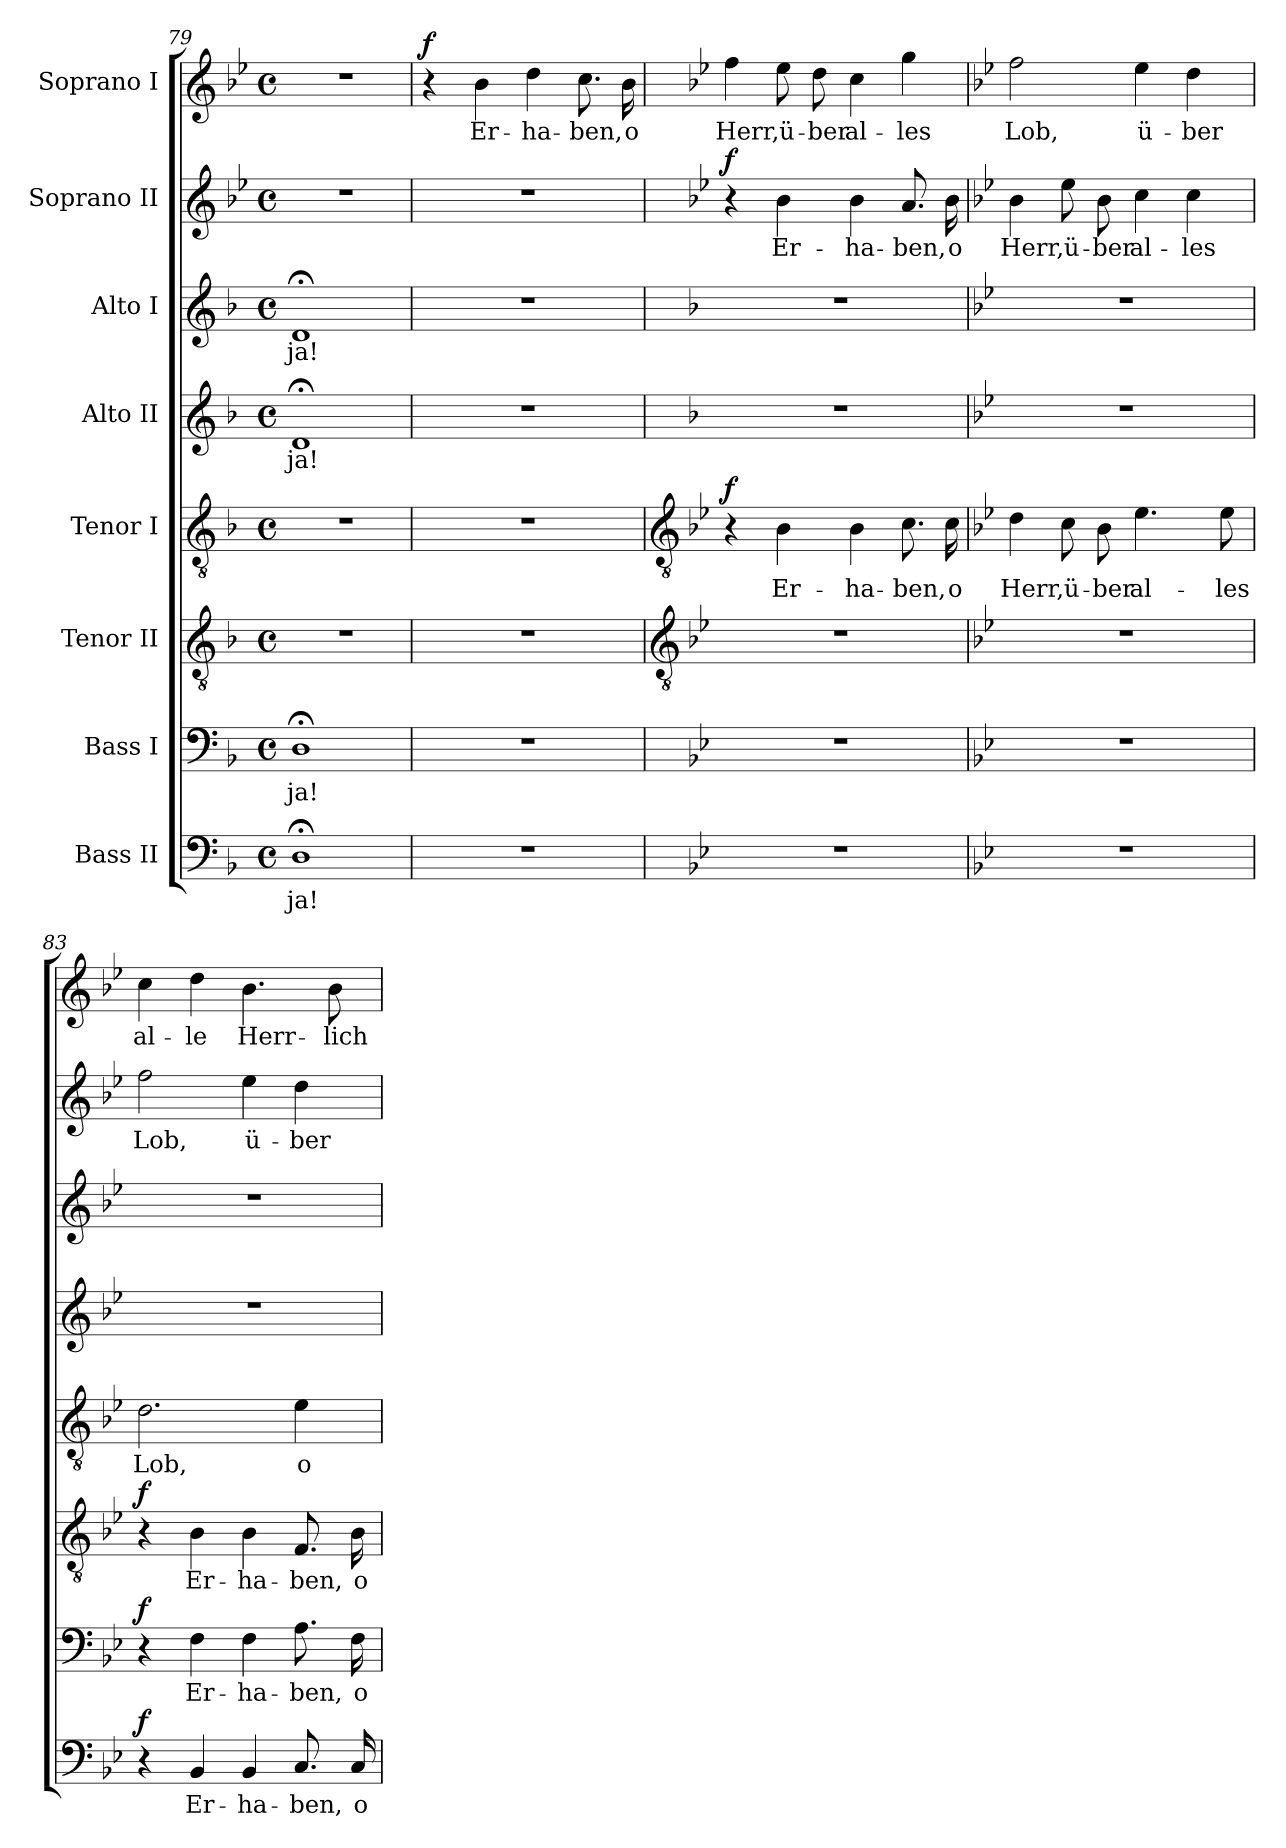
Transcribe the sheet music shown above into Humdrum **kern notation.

**kern	**text	**dynam	**kern	**text	**dynam	**kern	**text	**dynam	**kern	**text	**dynam	**kern	**text	**kern	**text	**kern	**text	**dynam	**kern	**text	**dynam
*part8	*part8	*part8	*part7	*part7	*part7	*part6	*part6	*part6	*part5	*part5	*part5	*part4	*part4	*part3	*part3	*part2	*part2	*part2	*part1	*part1	*part1
*staff8	*staff8	*staff8	*staff7	*staff7	*staff7	*staff6	*staff6	*staff6	*staff5	*staff5	*staff5	*staff4	*staff4	*staff3	*staff3	*staff2	*staff2	*staff2	*staff1	*staff1	*staff1
*I"Bass II	*	*	*I"Bass I	*	*	*I"Tenor II	*	*	*I"Tenor I	*	*	*I"Alto II	*	*I"Alto I	*	*I"Soprano II	*	*	*I"Soprano I	*	*
!!LO:LB:g=z
*clefF4	*	*	*clefF4	*	*	*clefGv2	*	*	*clefGv2	*	*	*clefG2	*	*clefG2	*	*clefG2	*	*	*clefG2	*	*
*k[b-]	*	*	*k[b-]	*	*	*k[b-]	*	*	*k[b-]	*	*	*k[b-]	*	*k[b-]	*	*k[b-e-]	*	*	*k[b-e-]	*	*
*F:	*	*	*F:	*	*	*F:	*	*	*F:	*	*	*F:	*	*F:	*	*B-:	*	*	*B-:	*	*
*M4/4	*	*	*M4/4	*	*	*M4/4	*	*	*M4/4	*	*	*M4/4	*	*M4/4	*	*M4/4	*	*	*M4/4	*	*
*met(c)	*	*	*met(c)	*	*	*met(c)	*	*	*met(c)	*	*	*met(c)	*	*met(c)	*	*met(c)	*	*	*met(c)	*	*
=79	=79	=79	=79	=79	=79	=79	=79	=79	=79	=79	=79	=79	=79	=79	=79	=79	=79	=79	=79	=79	=79
!	!LO:LY:b	!	!	!LO:LY:b	!	!	!	!	!	!	!	!	!LO:LY:b	!	!LO:LY:b	!	!	!	!	!	!
1D;<	-ja!	.	1D;<	-ja!	.	1r	.	.	1r	.	.	1d;<	ja!	1d;<	ja!	1r	.	.	1r	.	.
=80	=80	=80	=80	=80	=80	=80	=80	=80	=80	=80	=80	=80	=80	=80	=80	=80	=80	=80	=80	=80	=80
!	!	!	!	!	!	!	!	!	!	!	!	!	!	!	!	!	!	!	!	!	!LO:DY:a
1r	.	.	1r	.	.	1r	.	.	1r	.	.	1r	.	1r	.	1r	.	.	4r	.	f
!	!	!	!	!	!	!	!	!	!	!	!	!	!	!	!	!	!	!	!	!LO:LY:b	!
.	.	.	.	.	.	.	.	.	.	.	.	.	.	.	.	.	.	.	4b-\	Er-	.
!	!	!	!	!	!	!	!	!	!	!	!	!	!	!	!	!	!	!	!	!LO:LY:b	!
.	.	.	.	.	.	.	.	.	.	.	.	.	.	.	.	.	.	.	4dd\	-ha-	.
!	!	!	!	!	!	!	!	!	!	!	!	!	!	!	!	!	!	!	!	!LO:LY:b	!
.	.	.	.	.	.	.	.	.	.	.	.	.	.	.	.	.	.	.	8.cc\	-ben,	.
!	!	!	!	!	!	!	!	!	!	!	!	!	!	!	!	!	!	!	!	!LO:LY:b	!
.	.	.	.	.	.	.	.	.	.	.	.	.	.	.	.	.	.	.	16b-\	o	.
!!LO:LB:g=z
=81	=81	=81	=81	=81	=81	=81	=81	=81	=81	=81	=81	=81	=81	=81	=81	=81	=81	=81	=81	=81	=81
*	*	*	*	*	*	*clefGv2	*	*	*clefGv2	*	*	*	*	*	*	*	*	*	*	*	*
*k[b-e-]	*	*	*k[b-e-]	*	*	*k[b-e-]	*	*	*k[b-e-]	*	*	*	*	*	*	*	*	*	*	*	*
*B-:	*	*	*B-:	*	*	*B-:	*	*	*B-:	*	*	*	*	*	*	*	*	*	*	*	*
!	!	!	!	!	!	!	!	!	!	!	!LO:DY:a	!	!	!	!	!	!	!LO:DY:a	!	!LO:LY:b	!
1r	.	.	1r	.	.	1r	.	.	4r	.	f	1r	.	1r	.	4r	.	f	4ff\	Herr,	.
!	!	!	!	!	!	!	!	!	!	!LO:LY:b	!	!	!	!	!	!	!LO:LY:b	!	!	!LO:LY:b	!
.	.	.	.	.	.	.	.	.	4B-\	Er-	.	.	.	.	.	4b-\	Er-	.	8ee-\	ü-	.
!	!	!	!	!	!	!	!	!	!	!	!	!	!	!	!	!	!	!	!	!LO:LY:b	!
.	.	.	.	.	.	.	.	.	.	.	.	.	.	.	.	.	.	.	8dd\	-ber	.
!	!	!	!	!	!	!	!	!	!	!LO:LY:b	!	!	!	!	!	!	!LO:LY:b	!	!	!LO:LY:b	!
.	.	.	.	.	.	.	.	.	4B-\	-ha-	.	.	.	.	.	4b-\	-ha-	.	4cc\	al-	.
!	!	!	!	!	!	!	!	!	!	!LO:LY:b	!	!	!	!	!	!	!LO:LY:b	!	!	!LO:LY:b	!
.	.	.	.	.	.	.	.	.	8.c\	-ben,	.	.	.	.	.	8.a/	-ben,	.	4gg\	-les	.
!	!	!	!	!	!	!	!	!	!	!LO:LY:b	!	!	!	!	!	!	!LO:LY:b	!	!	!	!
.	.	.	.	.	.	.	.	.	16c\	o	.	.	.	.	.	16b-\	o	.	.	.	.
!!LO:LB:g=z
=82	=82	=82	=82	=82	=82	=82	=82	=82	=82	=82	=82	=82	=82	=82	=82	=82	=82	=82	=82	=82	=82
*	*	*	*	*	*	*	*	*	*	*	*	*k[b-e-]	*	*k[b-e-]	*	*	*	*	*	*	*
*	*	*	*	*	*	*	*	*	*	*	*	*B-:	*	*B-:	*	*	*	*	*	*	*
!	!	!	!	!	!	!	!	!	!	!LO:LY:b	!	!	!	!	!	!	!LO:LY:b	!	!	!LO:LY:b	!
1r	.	.	1r	.	.	1r	.	.	4d\	Herr,	.	1r	.	1r	.	4b-\	Herr,	.	2ff\	Lob,	.
!	!	!	!	!	!	!	!	!	!	!LO:LY:b	!	!	!	!	!	!	!LO:LY:b	!	!	!	!
.	.	.	.	.	.	.	.	.	8c\	ü-	.	.	.	.	.	8ee-\	ü-	.	.	.	.
!	!	!	!	!	!	!	!	!	!	!LO:LY:b	!	!	!	!	!	!	!LO:LY:b	!	!	!	!
.	.	.	.	.	.	.	.	.	8B-\	-ber	.	.	.	.	.	8b-\	-ber	.	.	.	.
!	!	!	!	!	!	!	!	!	!	!LO:LY:b	!	!	!	!	!	!	!LO:LY:b	!	!	!LO:LY:b	!
.	.	.	.	.	.	.	.	.	4.e-\	al-	.	.	.	.	.	4cc\	al-	.	4ee-\	ü-	.
!	!	!	!	!	!	!	!	!	!	!	!	!	!	!	!	!	!LO:LY:b	!	!	!LO:LY:b	!
.	.	.	.	.	.	.	.	.	.	.	.	.	.	.	.	4cc\	-les	.	4dd\	-ber	.
!	!	!	!	!	!	!	!	!	!	!LO:LY:b	!	!	!	!	!	!	!	!	!	!	!
.	.	.	.	.	.	.	.	.	8e-\	-les	.	.	.	.	.	.	.	.	.	.	.
!!LO:LB:g=z
=83	=83	=83	=83	=83	=83	=83	=83	=83	=83	=83	=83	=83	=83	=83	=83	=83	=83	=83	=83	=83	=83
!	!	!LO:DY:a	!	!	!LO:DY:a	!	!	!LO:DY:a	!	!LO:LY:b	!	!	!	!	!	!	!LO:LY:b	!	!	!LO:LY:b	!
4r	.	f	4r	.	f	4r	.	f	2.d\	Lob,	.	1r	.	1r	.	2ff\	Lob,	.	4cc\	al-	.
!	!LO:LY:b	!	!	!LO:LY:b	!	!	!LO:LY:b	!	!	!	!	!	!	!	!	!	!	!	!	!LO:LY:b	!
4BB-/	Er-	.	4F\	Er-	.	4B-\	Er-	.	.	.	.	.	.	.	.	.	.	.	4dd\	-le	.
!	!LO:LY:b	!	!	!LO:LY:b	!	!	!LO:LY:b	!	!	!	!	!	!	!	!	!	!LO:LY:b	!	!	!LO:LY:b	!
4BB-/	-ha-	.	4F\	-ha-	.	4B-\	-ha-	.	.	.	.	.	.	.	.	4ee-\	ü-	.	4.b-\	Herr-	.
!	!LO:LY:b	!	!	!LO:LY:b	!	!	!LO:LY:b	!	!	!LO:LY:b	!	!	!	!	!	!	!LO:LY:b	!	!	!	!
8.C/	-ben,	.	8.A\	-ben,	.	8.F/	-ben,	.	4e-\	o	.	.	.	.	.	4dd\	-ber	.	.	.	.
!	!	!	!	!	!	!	!	!	!	!	!	!	!	!	!	!	!	!	!	!LO:LY:b	!
.	.	.	.	.	.	.	.	.	.	.	.	.	.	.	.	.	.	.	8b-\	-lich-	.
!	!LO:LY:b	!	!	!LO:LY:b	!	!	!LO:LY:b	!	!	!	!	!	!	!	!	!	!	!	!	!	!
16C/	o	.	16F\	o	.	16B-\	o	.	.	.	.	.	.	.	.	.	.	.	.	.	.
=	=	=	=	=	=	=	=	=	=	=	=	=	=	=	=	=	=	=	=	=	=
*-	*-	*-	*-	*-	*-	*-	*-	*-	*-	*-	*-	*-	*-	*-	*-	*-	*-	*-	*-	*-	*-
